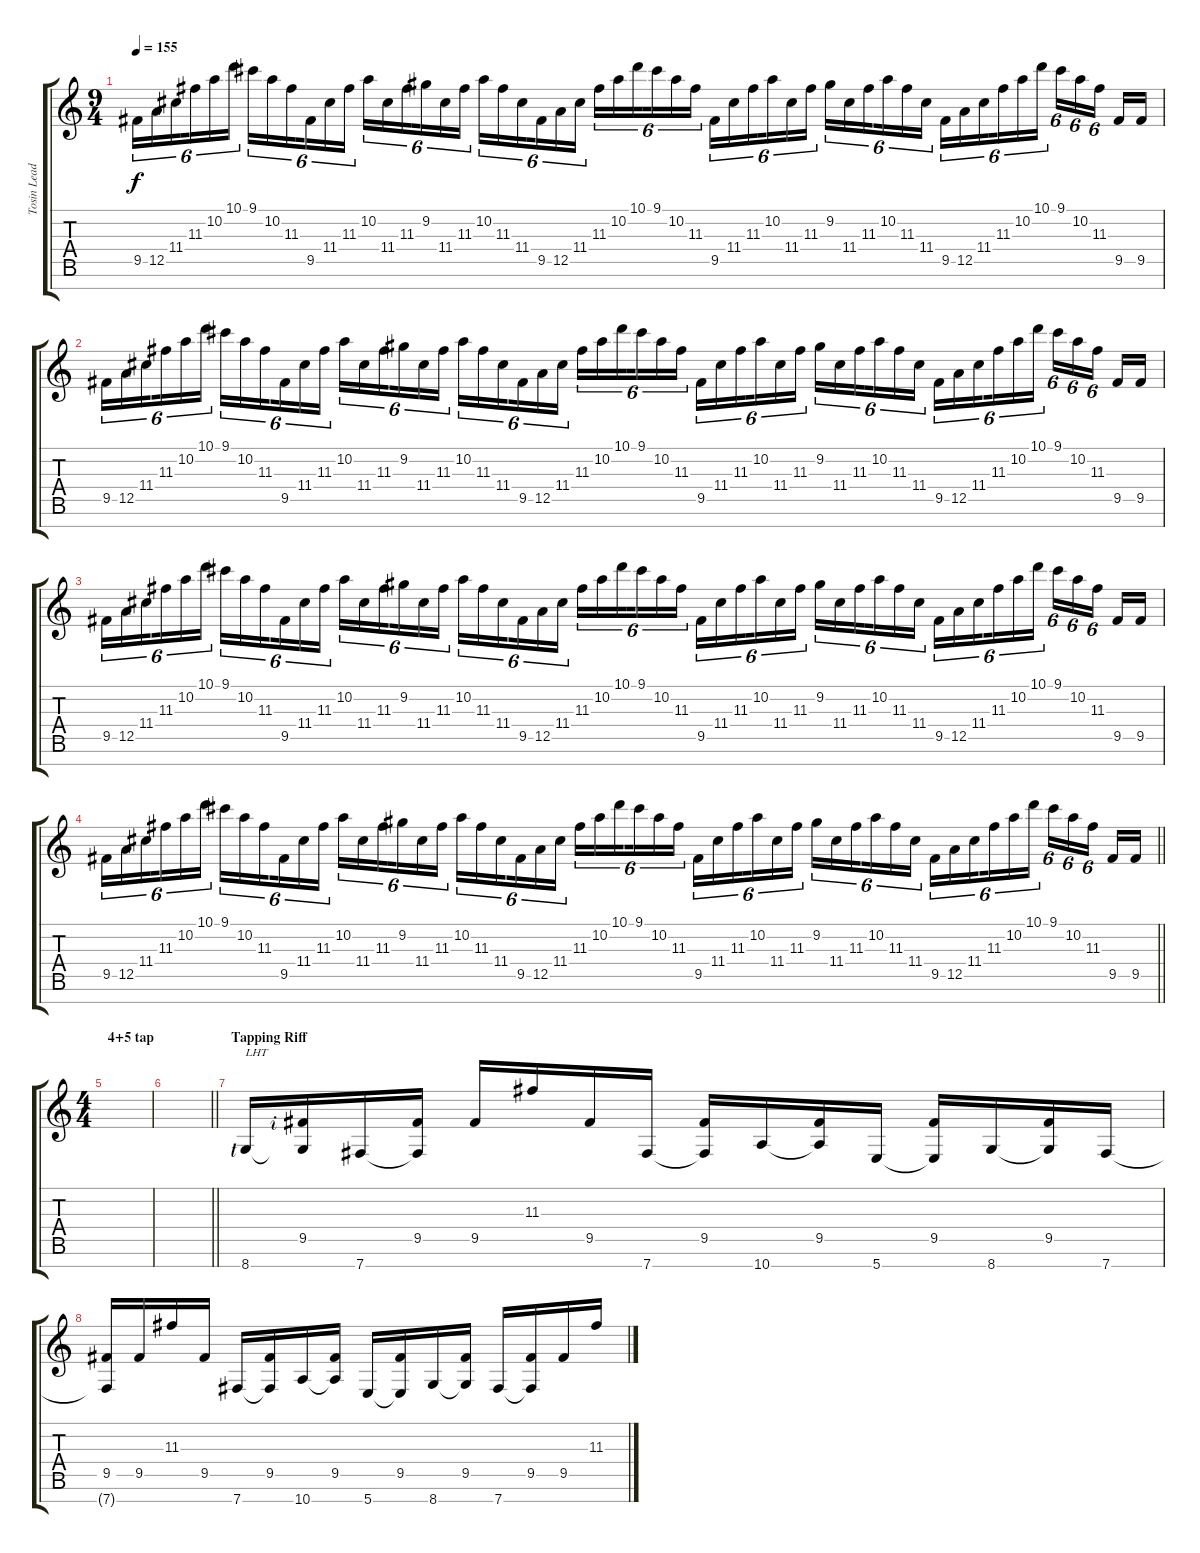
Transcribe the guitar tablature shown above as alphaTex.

\track ("Tosin Lead Right" "Tosin Lead") {instrument overdrivenguitar}
\staff {score tabs}
\tuning (E4 B3 G3 D3 A2 D2 B1) {hide}
\ts (9 4)
\tempo 155
\clef g2
\ks c
9.5.16{tu (6 4) dy f} 12.5.16{tu (6 4)} 11.4.16{tu (6 4) beam splitsecondary} 11.3.16{tu (6 4)} 10.2.16{tu (6 4)} 10.1.16{tu (6 4) beam splitsecondary} 9.1.16{tu (6 4)} 10.2.16{tu (6 4)} 11.3.16{tu (6 4) beam splitsecondary} 9.5.16{tu (6 4)} 11.4.16{tu (6 4)} 11.3.16{tu (6 4) beam splitsecondary} 10.2.16{tu (6 4)} 11.4.16{tu (6 4)} 11.3.16{tu (6 4) beam splitsecondary} 9.2.16{tu (6 4)} 11.4.16{tu (6 4)} 11.3.16{tu (6 4)} 10.2.16{tu (6 4)} 11.3.16{tu (6 4)} 11.4.16{tu (6 4) beam splitsecondary} 9.5.16{tu (6 4)} 12.5.16{tu (6 4)} 11.4.16{tu (6 4) beam splitsecondary} 11.3.16{tu (6 4)} 10.2.16{tu (6 4)} 10.1.16{tu (6 4) beam splitsecondary} 9.1.16{tu (6 4)} 10.2.16{tu (6 4)} 11.3.16{tu (6 4) beam splitsecondary} 9.5.16{tu (6 4)} 11.4.16{tu (6 4)} 11.3.16{tu (6 4) beam splitsecondary} 10.2.16{tu (6 4)} 11.4.16{tu (6 4)} 11.3.16{tu (6 4)} 9.2.16{tu (6 4)} 11.4.16{tu (6 4)} 11.3.16{tu (6 4) beam splitsecondary} 10.2.16{tu (6 4)} 11.3.16{tu (6 4)} 11.4.16{tu (6 4) beam splitsecondary} 9.5.16{tu (6 4)} 12.5.16{tu (6 4)} 11.4.16{tu (6 4) beam splitsecondary} 11.3.16{tu (6 4)} 10.2.16{tu (6 4)} 10.1.16{tu (6 4) beam splitsecondary} 9.1.16{tu (6 4)} 10.2.16{tu (6 4)} 11.3.16{tu (6 4) beam splitsecondary} 9.5.16 9.5.16 |
9.5.16{tu (6 4)} 12.5.16{tu (6 4)} 11.4.16{tu (6 4) beam splitsecondary} 11.3.16{tu (6 4)} 10.2.16{tu (6 4)} 10.1.16{tu (6 4) beam splitsecondary} 9.1.16{tu (6 4)} 10.2.16{tu (6 4)} 11.3.16{tu (6 4) beam splitsecondary} 9.5.16{tu (6 4)} 11.4.16{tu (6 4)} 11.3.16{tu (6 4) beam splitsecondary} 10.2.16{tu (6 4)} 11.4.16{tu (6 4)} 11.3.16{tu (6 4) beam splitsecondary} 9.2.16{tu (6 4)} 11.4.16{tu (6 4)} 11.3.16{tu (6 4)} 10.2.16{tu (6 4)} 11.3.16{tu (6 4)} 11.4.16{tu (6 4) beam splitsecondary} 9.5.16{tu (6 4)} 12.5.16{tu (6 4)} 11.4.16{tu (6 4) beam splitsecondary} 11.3.16{tu (6 4)} 10.2.16{tu (6 4)} 10.1.16{tu (6 4) beam splitsecondary} 9.1.16{tu (6 4)} 10.2.16{tu (6 4)} 11.3.16{tu (6 4) beam splitsecondary} 9.5.16{tu (6 4)} 11.4.16{tu (6 4)} 11.3.16{tu (6 4) beam splitsecondary} 10.2.16{tu (6 4)} 11.4.16{tu (6 4)} 11.3.16{tu (6 4)} 9.2.16{tu (6 4)} 11.4.16{tu (6 4)} 11.3.16{tu (6 4) beam splitsecondary} 10.2.16{tu (6 4)} 11.3.16{tu (6 4)} 11.4.16{tu (6 4) beam splitsecondary} 9.5.16{tu (6 4)} 12.5.16{tu (6 4)} 11.4.16{tu (6 4) beam splitsecondary} 11.3.16{tu (6 4)} 10.2.16{tu (6 4)} 10.1.16{tu (6 4) beam splitsecondary} 9.1.16{tu (6 4)} 10.2.16{tu (6 4)} 11.3.16{tu (6 4) beam splitsecondary} 9.5.16 9.5.16 |
9.5.16{tu (6 4)} 12.5.16{tu (6 4)} 11.4.16{tu (6 4) beam splitsecondary} 11.3.16{tu (6 4)} 10.2.16{tu (6 4)} 10.1.16{tu (6 4) beam splitsecondary} 9.1.16{tu (6 4)} 10.2.16{tu (6 4)} 11.3.16{tu (6 4) beam splitsecondary} 9.5.16{tu (6 4)} 11.4.16{tu (6 4)} 11.3.16{tu (6 4) beam splitsecondary} 10.2.16{tu (6 4)} 11.4.16{tu (6 4)} 11.3.16{tu (6 4) beam splitsecondary} 9.2.16{tu (6 4)} 11.4.16{tu (6 4)} 11.3.16{tu (6 4)} 10.2.16{tu (6 4)} 11.3.16{tu (6 4)} 11.4.16{tu (6 4) beam splitsecondary} 9.5.16{tu (6 4)} 12.5.16{tu (6 4)} 11.4.16{tu (6 4) beam splitsecondary} 11.3.16{tu (6 4)} 10.2.16{tu (6 4)} 10.1.16{tu (6 4) beam splitsecondary} 9.1.16{tu (6 4)} 10.2.16{tu (6 4)} 11.3.16{tu (6 4) beam splitsecondary} 9.5.16{tu (6 4)} 11.4.16{tu (6 4)} 11.3.16{tu (6 4) beam splitsecondary} 10.2.16{tu (6 4)} 11.4.16{tu (6 4)} 11.3.16{tu (6 4)} 9.2.16{tu (6 4)} 11.4.16{tu (6 4)} 11.3.16{tu (6 4) beam splitsecondary} 10.2.16{tu (6 4)} 11.3.16{tu (6 4)} 11.4.16{tu (6 4) beam splitsecondary} 9.5.16{tu (6 4)} 12.5.16{tu (6 4)} 11.4.16{tu (6 4) beam splitsecondary} 11.3.16{tu (6 4)} 10.2.16{tu (6 4)} 10.1.16{tu (6 4) beam splitsecondary} 9.1.16{tu (6 4)} 10.2.16{tu (6 4)} 11.3.16{tu (6 4) beam splitsecondary} 9.5.16 9.5.16 |
\barLineRight lightlight
9.5.16{tu (6 4)} 12.5.16{tu (6 4)} 11.4.16{tu (6 4) beam splitsecondary} 11.3.16{tu (6 4)} 10.2.16{tu (6 4)} 10.1.16{tu (6 4) beam splitsecondary} 9.1.16{tu (6 4)} 10.2.16{tu (6 4)} 11.3.16{tu (6 4) beam splitsecondary} 9.5.16{tu (6 4)} 11.4.16{tu (6 4)} 11.3.16{tu (6 4) beam splitsecondary} 10.2.16{tu (6 4)} 11.4.16{tu (6 4)} 11.3.16{tu (6 4) beam splitsecondary} 9.2.16{tu (6 4)} 11.4.16{tu (6 4)} 11.3.16{tu (6 4)} 10.2.16{tu (6 4)} 11.3.16{tu (6 4)} 11.4.16{tu (6 4) beam splitsecondary} 9.5.16{tu (6 4)} 12.5.16{tu (6 4)} 11.4.16{tu (6 4) beam splitsecondary} 11.3.16{tu (6 4)} 10.2.16{tu (6 4)} 10.1.16{tu (6 4) beam splitsecondary} 9.1.16{tu (6 4)} 10.2.16{tu (6 4)} 11.3.16{tu (6 4) beam splitsecondary} 9.5.16{tu (6 4)} 11.4.16{tu (6 4)} 11.3.16{tu (6 4) beam splitsecondary} 10.2.16{tu (6 4)} 11.4.16{tu (6 4)} 11.3.16{tu (6 4)} 9.2.16{tu (6 4)} 11.4.16{tu (6 4)} 11.3.16{tu (6 4) beam splitsecondary} 10.2.16{tu (6 4)} 11.3.16{tu (6 4)} 11.4.16{tu (6 4) beam splitsecondary} 9.5.16{tu (6 4)} 12.5.16{tu (6 4)} 11.4.16{tu (6 4) beam splitsecondary} 11.3.16{tu (6 4)} 10.2.16{tu (6 4)} 10.1.16{tu (6 4) beam splitsecondary} 9.1.16{tu (6 4)} 10.2.16{tu (6 4)} 11.3.16{tu (6 4) beam splitsecondary} 9.5.16 9.5.16 |
\ts (4 4)
\section ("" "4+5 tap")
|
\barLineRight lightlight
|
\section ("" "Tapping Riff")
8.7{lf 1}.16{txt "LHT" instrument electricguitarjazz} (9.5{rf 2} 8.7{t}).16 7.7.16 (9.5 7.7{t}).16 9.5.16 11.3.16 9.5.16 7.7.16 (9.5 7.7{t}).16 10.7.16 (9.5 10.7{t}).16 5.7.16 (9.5 5.7{t}).16 8.7.16 (9.5 8.7{t}).16 7.7.16 |
(9.5 7.7{t}).16 9.5.16 11.3.16 9.5.16 7.7.16 (9.5 7.7{t}).16 10.7.16 (9.5 10.7{t}).16 5.7.16 (9.5 5.7{t}).16 8.7.16 (9.5 8.7{t}).16 7.7.16 (9.5 7.7{t}).16 9.5.16 11.3.16
